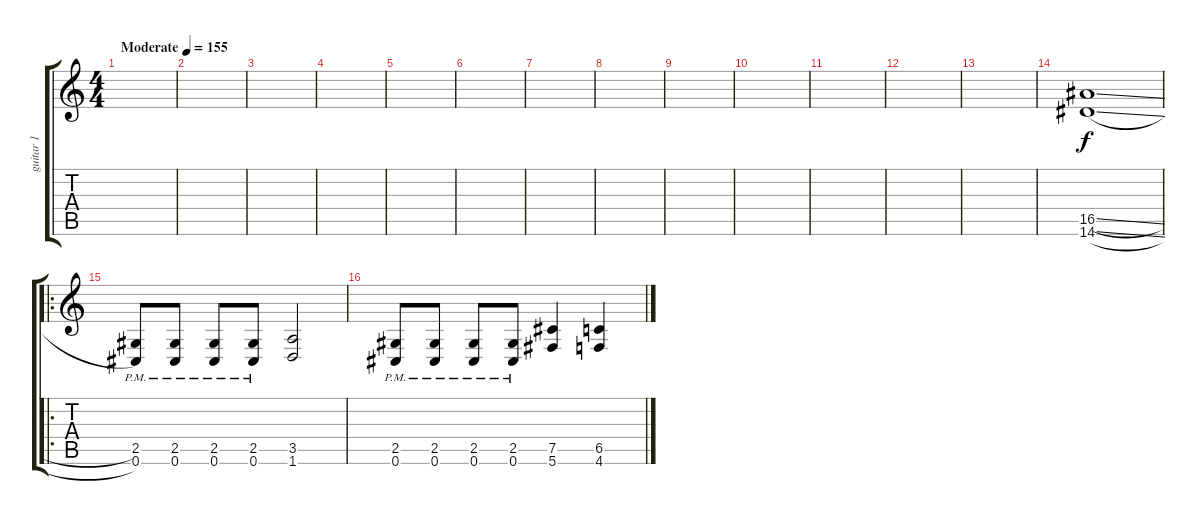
\track ("guitar 1" "guitar 1") {instrument distortionguitar}
\staff {score tabs}
\tuning (Db4 Ab3 E3 B2 Gb2 Db2) {hide}
\ts (4 4)
\tempo (155 "Moderate")
\clef g2
\ks c
|
|
|
|
|
|
|
|
|
|
|
|
|
(16.5{sl} 14.6{sl}).1 |
\ro
(2.5 0.6{pm}).8 (2.5 0.6{pm}).8 (2.5 0.6{pm}).8 (2.5 0.6{pm}).8 (3.5 1.6).2 |
(2.5 0.6{pm}).8 (2.5 0.6{pm}).8 (2.5 0.6{pm}).8 (2.5 0.6{pm}).8 (7.5 5.6).4 (6.5 4.6).4
